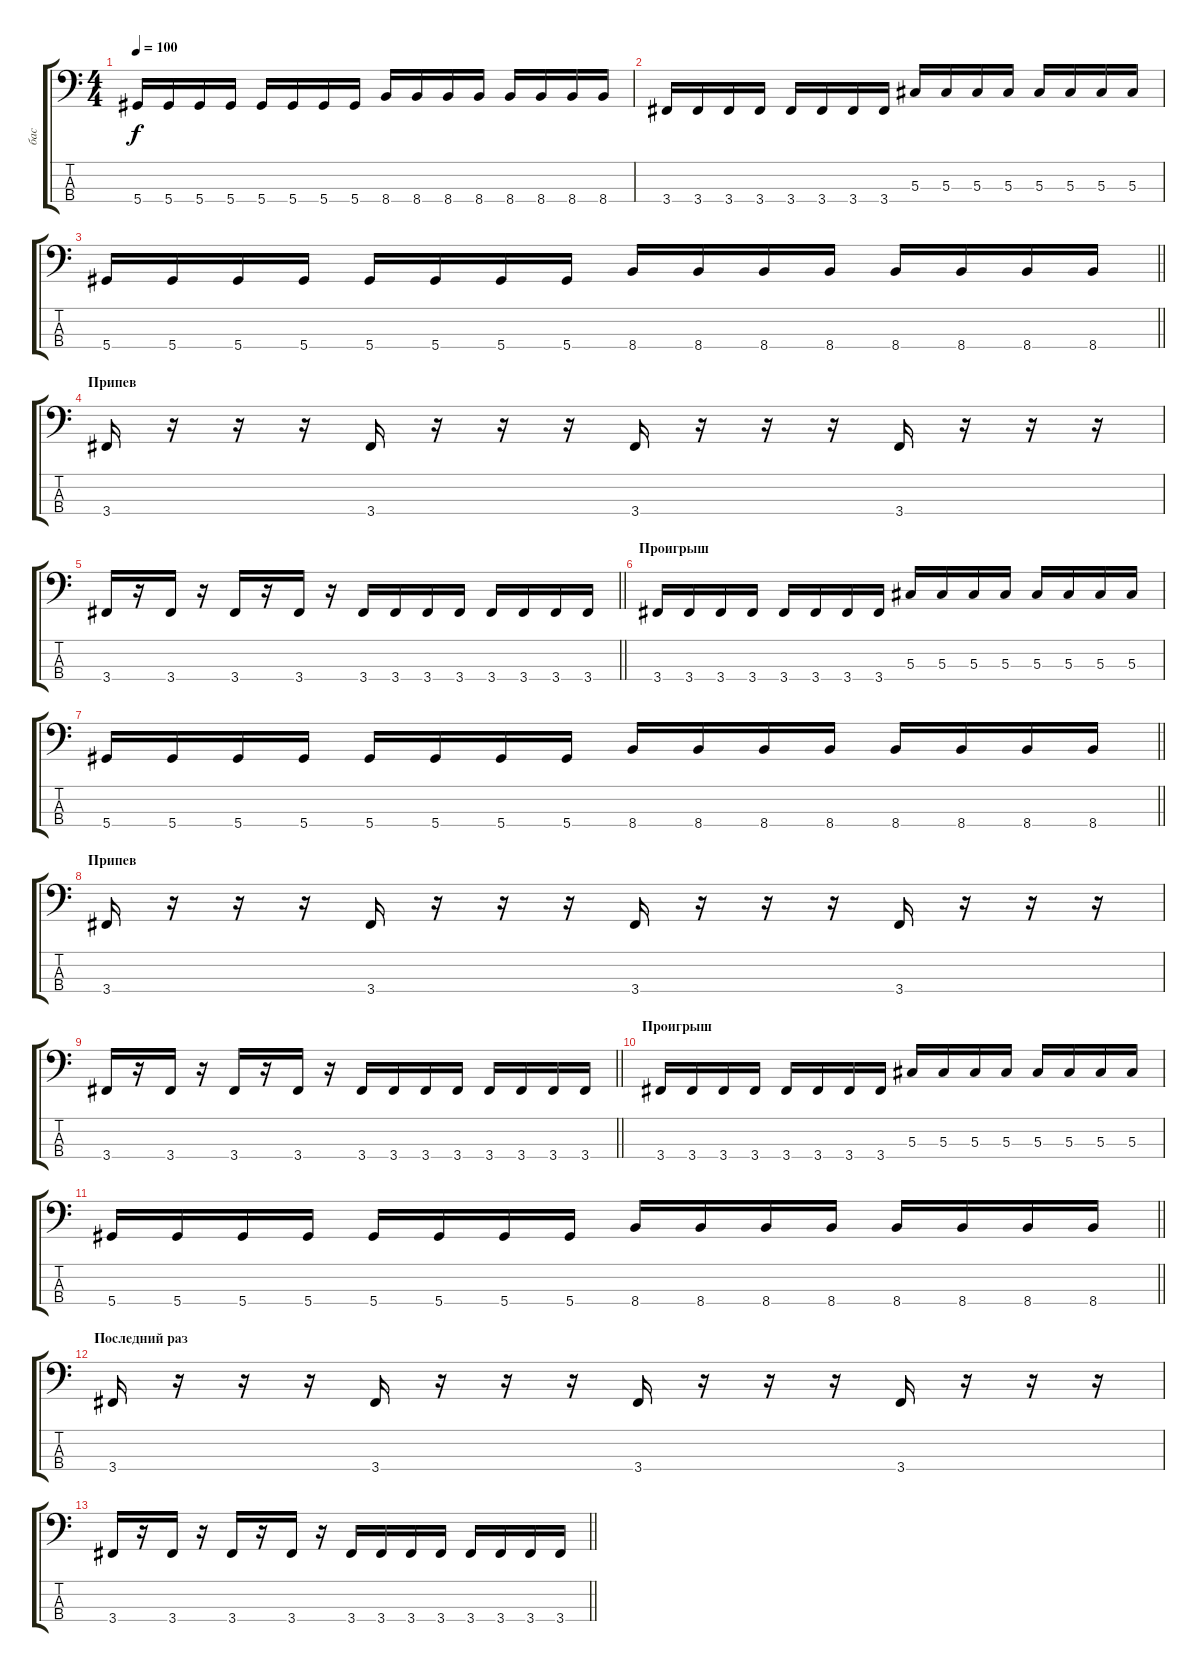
\track ("бас" "бас") {instrument electricbasspick}
\staff {score tabs}
\tuning (Gb2 Db2 Ab1 Eb1) {hide}
\ts (4 4)
\tempo 100
\clef f4
\ks c
5.4.16{dy f} 5.4.16 5.4.16 5.4.16 5.4.16 5.4.16 5.4.16 5.4.16 8.4.16 8.4.16 8.4.16 8.4.16 8.4.16 8.4.16 8.4.16 8.4.16 |
3.4.16 3.4.16 3.4.16 3.4.16 3.4.16 3.4.16 3.4.16 3.4.16 5.3.16 5.3.16 5.3.16 5.3.16 5.3.16 5.3.16 5.3.16 5.3.16 |
\barLineRight lightlight
5.4.16 5.4.16 5.4.16 5.4.16 5.4.16 5.4.16 5.4.16 5.4.16 8.4.16 8.4.16 8.4.16 8.4.16 8.4.16 8.4.16 8.4.16 8.4.16 |
\section ("" "Припев")
3.4.16 r.16 r.16 r.16 3.4.16 r.16 r.16 r.16 3.4.16 r.16 r.16 r.16 3.4.16 r.16 r.16 r.16 |
\barLineRight lightlight
3.4.16 r.16 3.4.16 r.16 3.4.16 r.16 3.4.16 r.16 3.4.16 3.4.16 3.4.16 3.4.16 3.4.16 3.4.16 3.4.16 3.4.16 |
\section ("" "Проигрыш")
3.4.16 3.4.16 3.4.16 3.4.16 3.4.16 3.4.16 3.4.16 3.4.16 5.3.16 5.3.16 5.3.16 5.3.16 5.3.16 5.3.16 5.3.16 5.3.16 |
\barLineRight lightlight
5.4.16 5.4.16 5.4.16 5.4.16 5.4.16 5.4.16 5.4.16 5.4.16 8.4.16 8.4.16 8.4.16 8.4.16 8.4.16 8.4.16 8.4.16 8.4.16 |
\section ("" "Припев")
3.4.16 r.16 r.16 r.16 3.4.16 r.16 r.16 r.16 3.4.16 r.16 r.16 r.16 3.4.16 r.16 r.16 r.16 |
\barLineRight lightlight
3.4.16 r.16 3.4.16 r.16 3.4.16 r.16 3.4.16 r.16 3.4.16 3.4.16 3.4.16 3.4.16 3.4.16 3.4.16 3.4.16 3.4.16 |
\section ("" "Проигрыш")
3.4.16 3.4.16 3.4.16 3.4.16 3.4.16 3.4.16 3.4.16 3.4.16 5.3.16 5.3.16 5.3.16 5.3.16 5.3.16 5.3.16 5.3.16 5.3.16 |
\barLineRight lightlight
5.4.16 5.4.16 5.4.16 5.4.16 5.4.16 5.4.16 5.4.16 5.4.16 8.4.16 8.4.16 8.4.16 8.4.16 8.4.16 8.4.16 8.4.16 8.4.16 |
\section ("" "Последний раз")
3.4.16 r.16 r.16 r.16 3.4.16 r.16 r.16 r.16 3.4.16 r.16 r.16 r.16 3.4.16 r.16 r.16 r.16 |
\barLineRight lightlight
3.4.16 r.16 3.4.16 r.16 3.4.16 r.16 3.4.16 r.16 3.4.16 3.4.16 3.4.16 3.4.16 3.4.16 3.4.16 3.4.16 3.4.16
